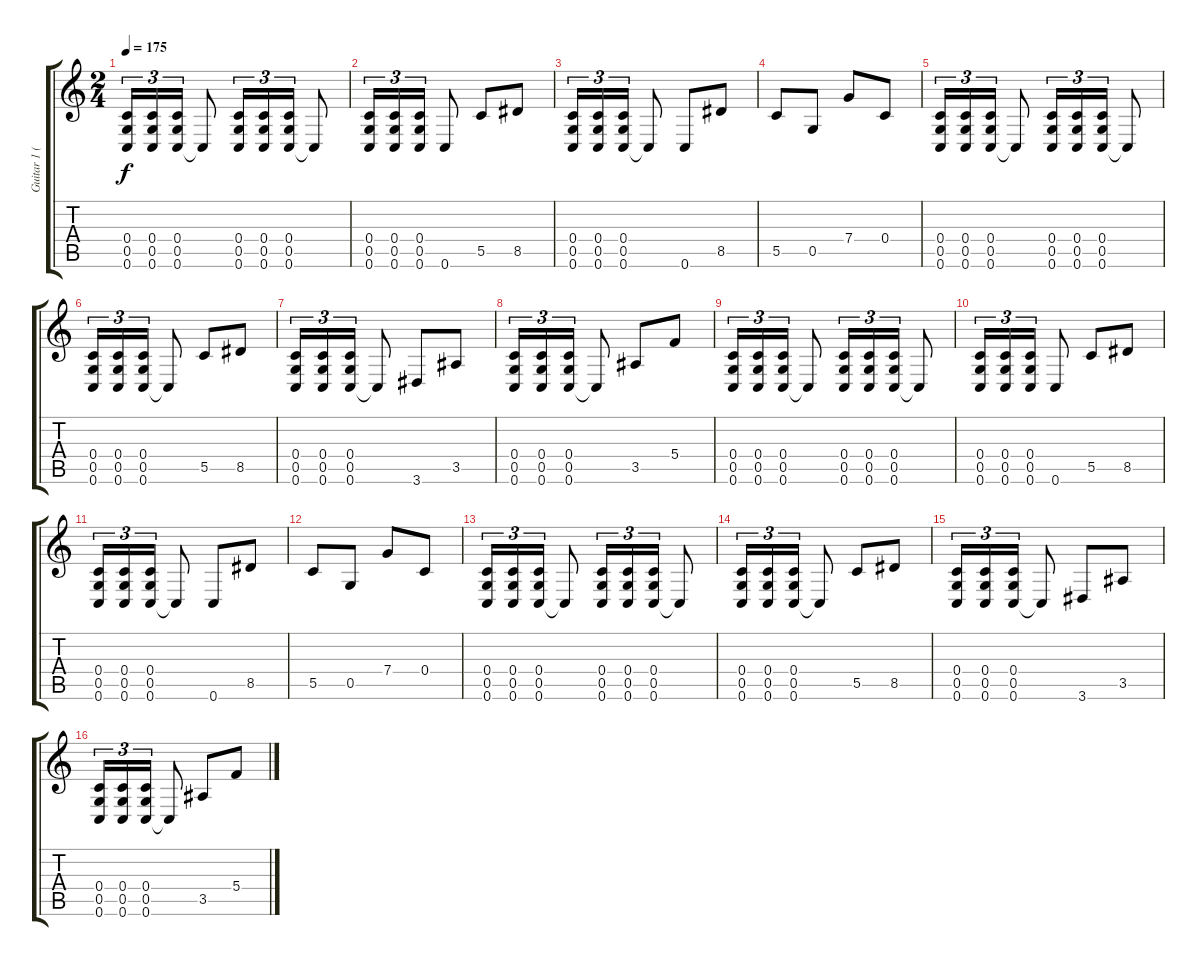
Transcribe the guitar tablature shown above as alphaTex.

\track ("Guitar 1 (Hipa)" "Guitar 1 (") {instrument distortionguitar}
\staff {score tabs}
\tuning (D4 A3 F3 C3 G2 C2) {hide}
\ts (2 4)
\tempo 175
\clef g2
\ks c
(0.4 0.5 0.6).16{tu (3 2) dy f} (0.4 0.5 0.6).16{tu (3 2)} (0.4 0.5 0.6).16{tu (3 2)} 0.6{t}.8 (0.4 0.5 0.6).16{tu (3 2)} (0.4 0.5 0.6).16{tu (3 2)} (0.4 0.5 0.6).16{tu (3 2)} 0.6{t}.8 |
(0.4 0.5 0.6).16{tu (3 2)} (0.4 0.5 0.6).16{tu (3 2)} (0.4 0.5 0.6).16{tu (3 2)} 0.6.8 5.5.8 8.5.8 |
(0.4 0.5 0.6).16{tu (3 2)} (0.4 0.5 0.6).16{tu (3 2)} (0.4 0.5 0.6).16{tu (3 2)} 0.6{t}.8 0.6.8 8.5.8 |
5.5.8 0.5.8 7.4.8 0.4.8 |
(0.4 0.5 0.6).16{tu (3 2)} (0.4 0.5 0.6).16{tu (3 2)} (0.4 0.5 0.6).16{tu (3 2)} 0.6{t}.8 (0.4 0.5 0.6).16{tu (3 2)} (0.4 0.5 0.6).16{tu (3 2)} (0.4 0.5 0.6).16{tu (3 2)} 0.6{t}.8 |
(0.4 0.5 0.6).16{tu (3 2)} (0.4 0.5 0.6).16{tu (3 2)} (0.4 0.5 0.6).16{tu (3 2)} 0.6{t}.8 5.5.8 8.5.8 |
(0.4 0.5 0.6).16{tu (3 2)} (0.4 0.5 0.6).16{tu (3 2)} (0.4 0.5 0.6).16{tu (3 2)} 0.6{t}.8 3.6.8 3.5.8 |
(0.4 0.5 0.6).16{tu (3 2)} (0.4 0.5 0.6).16{tu (3 2)} (0.4 0.5 0.6).16{tu (3 2)} 0.6{t}.8 3.5.8 5.4.8 |
(0.4 0.5 0.6).16{tu (3 2)} (0.4 0.5 0.6).16{tu (3 2)} (0.4 0.5 0.6).16{tu (3 2)} 0.6{t}.8 (0.4 0.5 0.6).16{tu (3 2)} (0.4 0.5 0.6).16{tu (3 2)} (0.4 0.5 0.6).16{tu (3 2)} 0.6{t}.8 |
(0.4 0.5 0.6).16{tu (3 2)} (0.4 0.5 0.6).16{tu (3 2)} (0.4 0.5 0.6).16{tu (3 2)} 0.6.8 5.5.8 8.5.8 |
(0.4 0.5 0.6).16{tu (3 2)} (0.4 0.5 0.6).16{tu (3 2)} (0.4 0.5 0.6).16{tu (3 2)} 0.6{t}.8 0.6.8 8.5.8 |
5.5.8 0.5.8 7.4.8 0.4.8 |
(0.4 0.5 0.6).16{tu (3 2)} (0.4 0.5 0.6).16{tu (3 2)} (0.4 0.5 0.6).16{tu (3 2)} 0.6{t}.8 (0.4 0.5 0.6).16{tu (3 2)} (0.4 0.5 0.6).16{tu (3 2)} (0.4 0.5 0.6).16{tu (3 2)} 0.6{t}.8 |
(0.4 0.5 0.6).16{tu (3 2)} (0.4 0.5 0.6).16{tu (3 2)} (0.4 0.5 0.6).16{tu (3 2)} 0.6{t}.8 5.5.8 8.5.8 |
(0.4 0.5 0.6).16{tu (3 2)} (0.4 0.5 0.6).16{tu (3 2)} (0.4 0.5 0.6).16{tu (3 2)} 0.6{t}.8 3.6.8 3.5.8 |
(0.4 0.5 0.6).16{tu (3 2)} (0.4 0.5 0.6).16{tu (3 2)} (0.4 0.5 0.6).16{tu (3 2)} 0.6{t}.8 3.5.8 5.4.8
